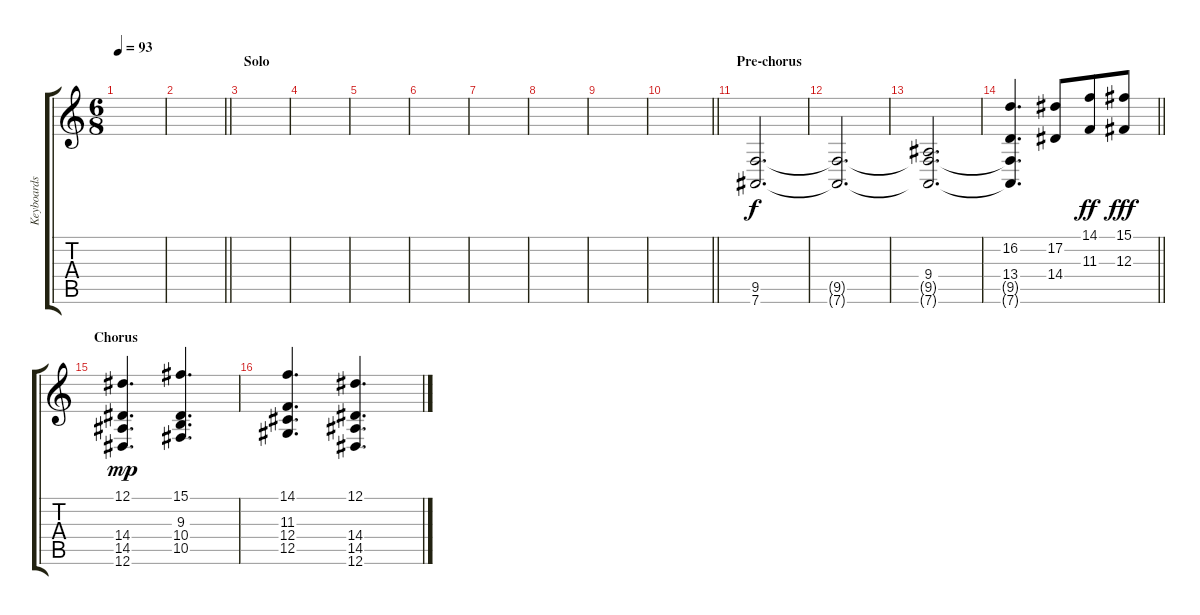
\track ("Keyboards" "Keyboards") {instrument stringensemble1}
\staff {score tabs}
\tuning (Eb4 Bb3 Gb3 Db3 Ab2 Eb2) {hide}
\ts (6 8)
\tempo 93
\clef g2
\ks c
|
\barLineRight lightlight
|
\section ("" "Solo")
|
|
|
|
|
|
|
\barLineRight lightlight
|
\section ("" "Pre-chorus")
(9.5 7.6).2{d} |
(9.5{t} 7.6{t}).2{d} |
(9.4 9.5{t} 7.6{t}).2{d} |
\barLineRight lightlight
(16.2 13.4 9.5{t} 7.6{t}).4{d} (17.2 14.4).8 (14.1 11.3).8{dy ff} (15.1 12.3).8{dy fff} |
\section ("" "Chorus")
(12.1 14.4 14.5 12.6).4{d dy mp} (15.1 9.3 10.4 10.5).4{d} |
(14.1 11.3 12.4 12.5).4{d} (12.1 14.4 14.5 12.6).4{d}
